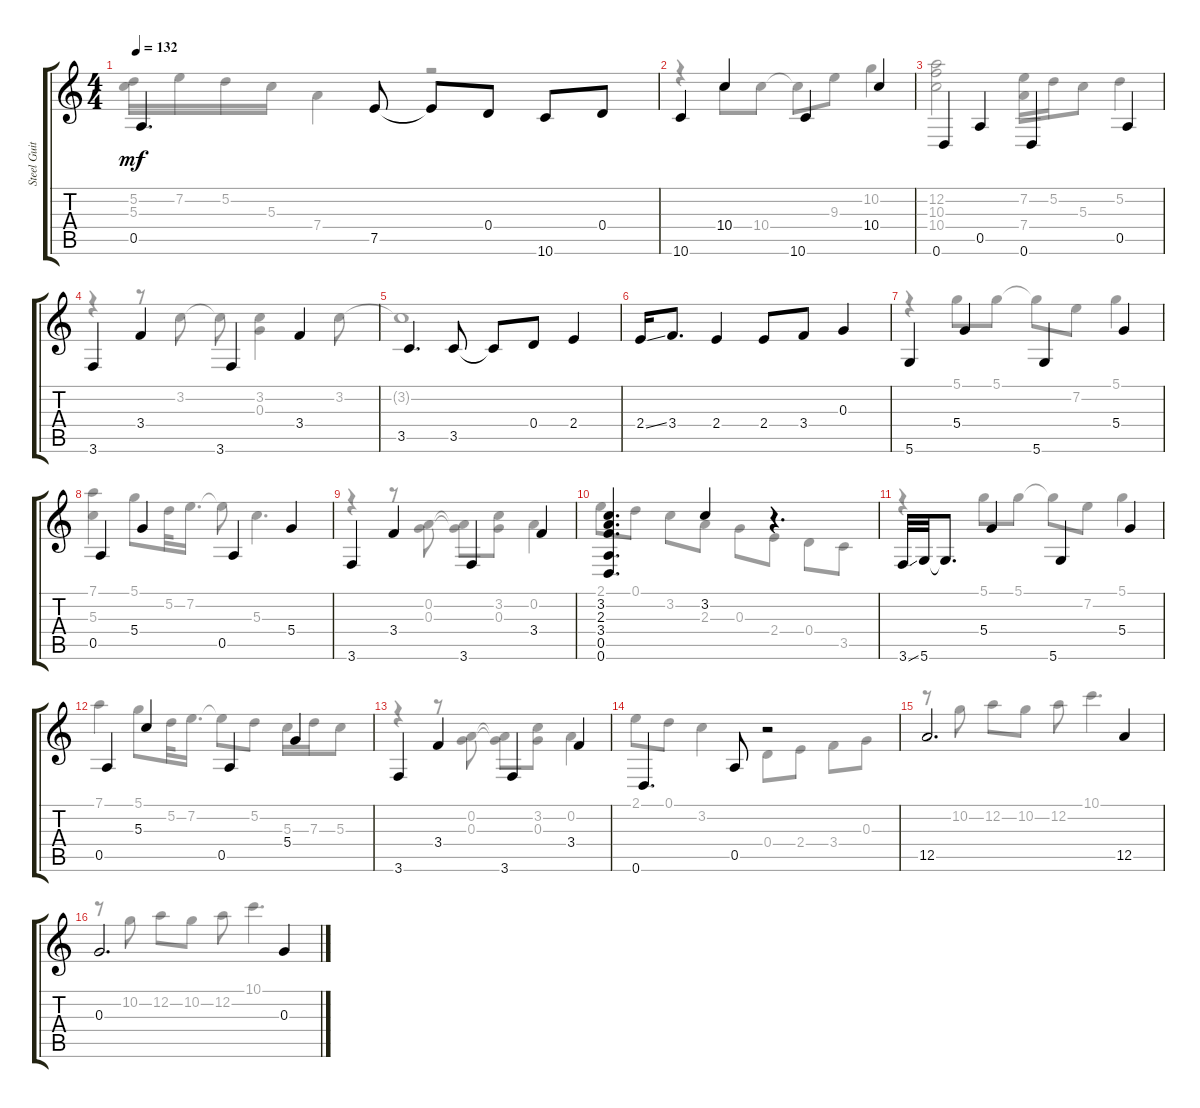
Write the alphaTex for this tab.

\track ("Steel Guitar" "Steel Guit") {instrument acousticguitarsteel}
\staff {score tabs}
\tuning (D4 A3 G3 D3 A2 D2) {hide}
\voice
\ts (4 4)
\tempo 132
\clef g2
\ks c
0.5.4{d dy mf} 7.5.8 7.5{t}.8 0.4.8 10.6.8 0.4.8 |
10.6.4 10.4.4 10.6.4 10.4.4 |
0.6.4 0.5.4 0.6.4 0.5.4 |
3.6.4 3.4.4 3.6.4 3.4.4 |
3.5.4{d} 3.5.8 3.5{t}.8 0.4.8 2.4.4 |
2.4{ss}.16 3.4.8{d} 2.4.4 2.4.8 3.4.8 0.3.4 |
5.6.4 5.4.4 5.6.4 5.4.4 |
0.5.4 5.4.4 0.5.4 5.4.4 |
3.6.4 3.4.4 3.6.4 3.4.4 |
(3.2 2.3 3.4 0.5 0.6).4{d} 3.2.4 r.4{d} |
3.6{ss}.32 5.6.32 5.6{t}.8{d} 5.4.4 5.6.4 5.4.4 |
0.5.4 5.3.4 0.5.4 5.4.4 |
3.6.4 3.4.4 3.6.4 3.4.4 |
0.6.4{d} 0.5.8 r.2 |
12.5.2{d} 12.5.4 |
0.3.2{d} 0.3.4
\voice
\clef g2
\ottava regular
\simile none
\ks c
(5.2 5.3).16{dy mf} 7.2.16 5.2.16 5.3.16 7.4.4 r.2 |
r.4 10.4.8 10.4.8 10.4{t}.8 9.3.8 10.2.4 |
(12.2 10.3 10.4).2 (7.2 7.4).16 5.2.16 5.3.8 5.2.4 |
r.4 r.8 3.2.8 3.2{t}.8 (3.2 0.3).4 3.2.8 |
3.2{t}.1 |
|
r.4 5.1.8 5.1.8 5.1{t}.8 7.2.8 5.1.4 |
(7.1 5.3).4 5.1.8 5.2.32 7.2.16{d} 7.2{t}.8 5.3.4{d} |
r.4 r.8 (0.2 0.3).8 (0.2{t} 0.3{t}).8 (3.2 0.3).8 0.2.4 |
2.1.8 0.1.8 3.2.8 2.3.8 0.3.8 2.4.8 0.4.8 3.5.8 |
r.4 5.1.8 5.1.8 5.1{t}.8 7.2.8 5.1.4 |
7.1.4 5.1.8 5.2.32 7.2.16{d} 7.2{t}.8 5.2.8 5.3.16 7.3.16 5.3.8 |
r.4 r.8 (0.2 0.3).8 (0.2{t} 0.3{t}).8 (3.2 0.3).8 0.2.4 |
2.1.8 0.1.8 3.2.4 0.4.8 2.4.8 3.4.8 0.3.8 |
r.8 10.2.8 12.2.8 10.2.8 12.2.8 10.1.4{d} |
r.8 10.2.8 12.2.8 10.2.8 12.2.8 10.1.4{d}
